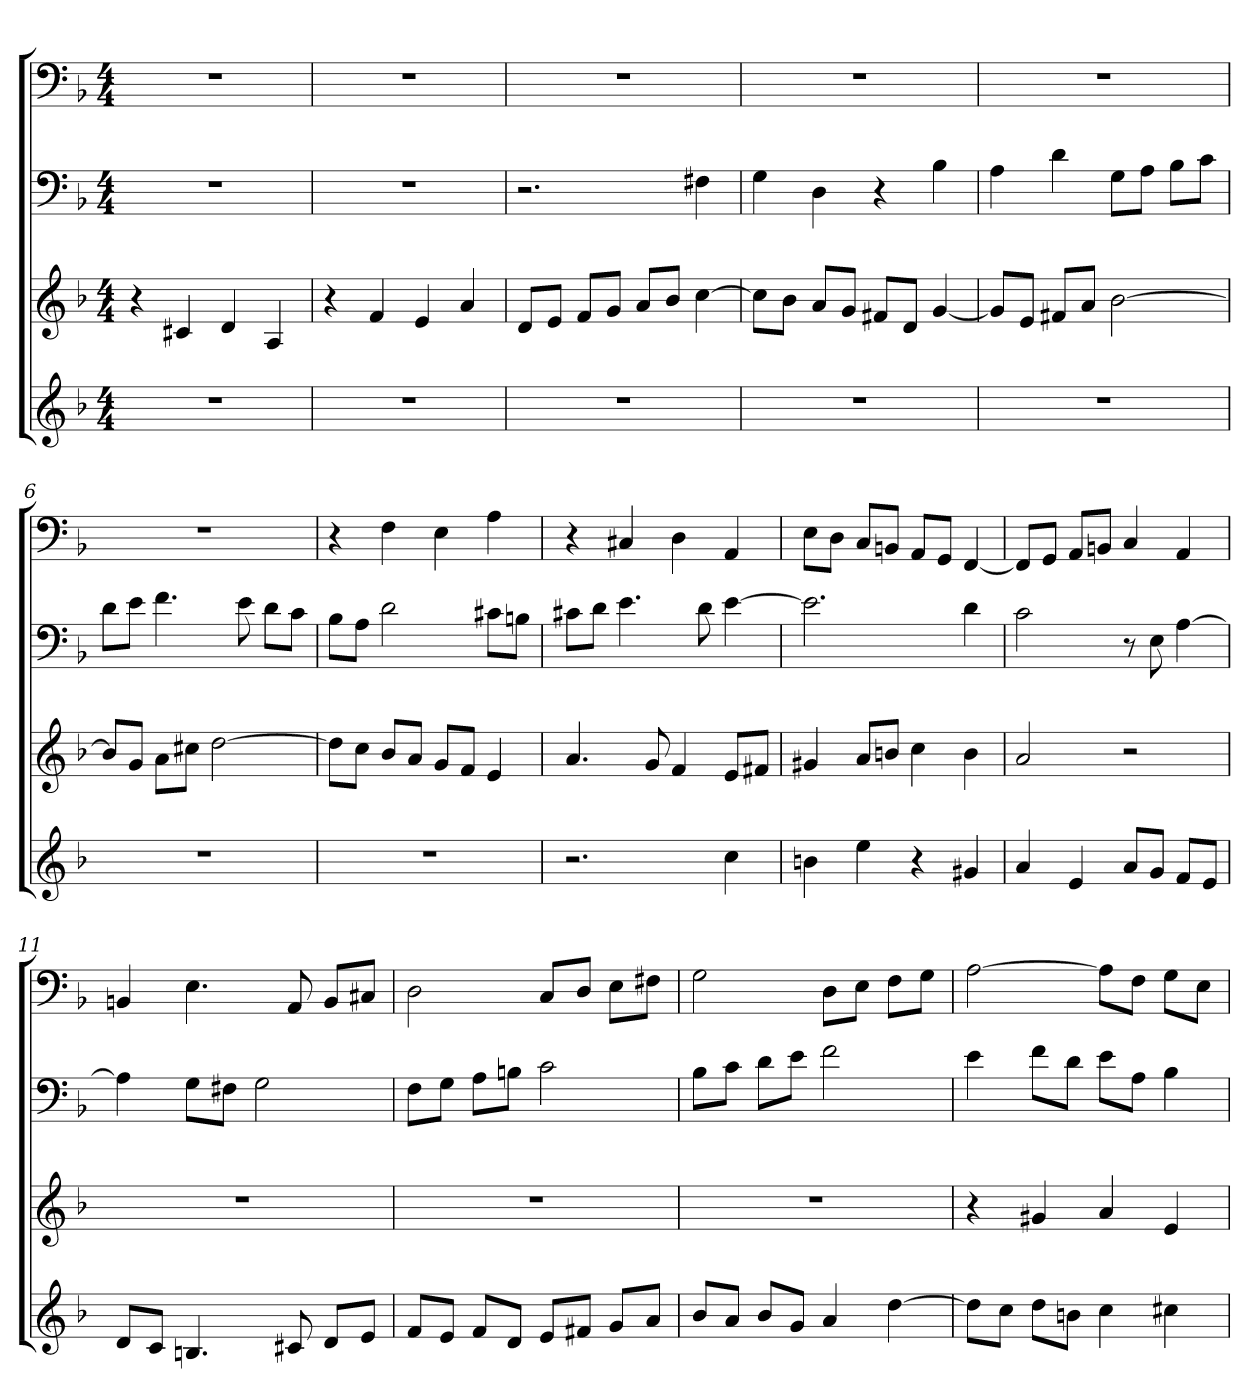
**kern	**kern	**kern	**kern
*part4	*part3	*part2	*part1
*staff4	*staff3	*staff2	*staff1
*k[b-]	*k[b-]	*k[b-]	*k[b-]
*d:	*d:	*d:	*d:
*M4/4	*M4/4	*M4/4	*M4/4
=1	=1	=1	=1
1r	4r	1r	1r
.	4c#X	.	.
.	4d	.	.
.	4A	.	.
=2	=2	=2	=2
1r	4r	1r	1r
.	4f	.	.
.	4e	.	.
.	4a	.	.
=3	=3	=3	=3
1r	8dL	2.r	1r
.	8eJ	.	.
.	8fL	.	.
.	8gJ	.	.
.	8aL	.	.
.	8b-J	.	.
.	[4cc	4F#X	.
=4	=4	=4	=4
1r	8ccL]	4G	1r
.	8b-J	.	.
.	8aL	4D	.
.	8gJ	.	.
.	8f#XL	4r	.
.	8dJ	.	.
.	[4g	4B-	.
=5	=5	=5	=5
1r	8gL]	4A	1r
.	8eJ	.	.
.	8f#XL	4d	.
.	8aJ	.	.
.	[2b-	8GL	.
.	.	8AJ	.
.	.	8B-L	.
.	.	8cJ	.
=6	=6	=6	=6
1r	8b-L]	8dL	1r
.	8gJ	8eJ	.
.	8aL	4.f	.
.	8cc#XJ	.	.
.	[2dd	.	.
.	.	8e	.
.	.	8dL	.
.	.	8cJ	.
=7	=7	=7	=7
1r	8ddL]	8B-L	4r
.	8ccJ	8AJ	.
.	8b-L	2d	4F
.	8aJ	.	.
.	8gL	.	4E
.	8fJ	.	.
.	4e	8c#XL	4A
.	.	8BnJ	.
=8	=8	=8	=8
2.r	4.a	8c#XL	4r
.	.	8dJ	.
.	.	4.e	4C#X
.	8g	.	.
.	4f	.	4D
.	.	8d	.
4cc	8eL	[4e	4AA
.	8f#XJ	.	.
=9	=9	=9	=9
4bn	4g#X	2.e]	8EL
.	.	.	8DJ
4ee	8aL	.	8CL
.	8bnJ	.	8BBnJ
4r	4cc	.	8AAL
.	.	.	8GGJ
4g#X	4b	4d	[4FF
=10	=10	=10	=10
4a	2a	2c	8FFL]
.	.	.	8GGJ
4e	.	.	8AAL
.	.	.	8BBnJ
8aL	2r	8r	4C
8gJ	.	8E	.
8fL	.	[4A	4AA
8eJ	.	.	.
=11	=11	=11	=11
8dL	1r	4A]	4BBn
8cJ	.	.	.
4.Bn	.	8GL	4.E
.	.	8F#XJ	.
.	.	2G	.
8c#X	.	.	8AA
8dL	.	.	8BBL
8eJ	.	.	8C#XJ
=12	=12	=12	=12
8fL	1r	8FL	2D
8eJ	.	8GJ	.
8fL	.	8AL	.
8dJ	.	8BnJ	.
8eL	.	2c	8CL
8f#XJ	.	.	8DJ
8gL	.	.	8EL
8aJ	.	.	8F#XJ
=13	=13	=13	=13
8b-L	1r	8B-L	2G
8aJ	.	8cJ	.
8b-L	.	8dL	.
8gJ	.	8eJ	.
4a	.	2f	8DL
.	.	.	8EJ
[4dd	.	.	8FL
.	.	.	8GJ
=14	=14	=14	=14
8ddL]	4r	4e	[2A
8ccJ	.	.	.
8ddL	4g#X	8fL	.
8bnJ	.	8dJ	.
4cc	4a	8eL	8AL]
.	.	8AJ	8FJ
4cc#X	4e	4B-	8GL
.	.	.	8EJ
=	=	=	=
*-	*-	*-	*-
